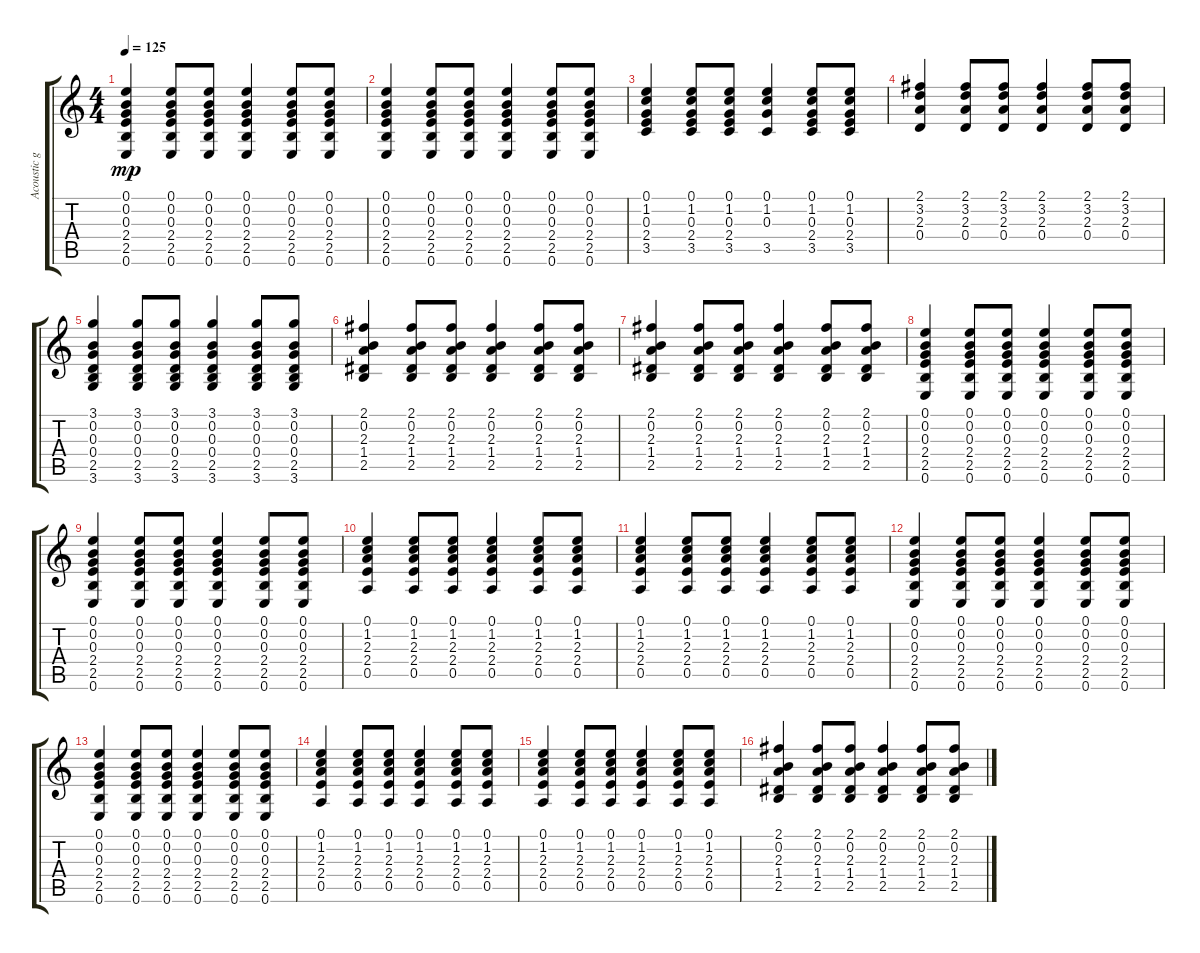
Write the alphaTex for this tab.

\track ("Acoustic guitar II" "Acoustic g") {instrument acousticguitarsteel}
\staff {score tabs}
\tuning (E4 B3 G3 D3 A2 E2) {hide}
\ts (4 4)
\tempo 125
\clef g2
\ks c
(0.1 0.2 0.3 2.4 2.5 0.6).4{dy mp} (0.1 0.2 0.3 2.4 2.5 0.6).8 (0.1 0.2 0.3 2.4 2.5 0.6).8 (0.1 0.2 0.3 2.4 2.5 0.6).4 (0.1 0.2 0.3 2.4 2.5 0.6).8 (0.1 0.2 0.3 2.4 2.5 0.6).8 |
(0.1 0.2 0.3 2.4 2.5 0.6).4 (0.1 0.2 0.3 2.4 2.5 0.6).8 (0.1 0.2 0.3 2.4 2.5 0.6).8 (0.1 0.2 0.3 2.4 2.5 0.6).4 (0.1 0.2 0.3 2.4 2.5 0.6).8 (0.1 0.2 0.3 2.4 2.5 0.6).8 |
(0.1 1.2 0.3 2.4 3.5).4 (0.1 1.2 0.3 2.4 3.5).8 (0.1 1.2 0.3 2.4 3.5).8 (0.1 1.2 0.3 3.5).4 (0.1 1.2 0.3 2.4 3.5).8 (0.1 1.2 0.3 2.4 3.5).8 |
(2.1 3.2 2.3 0.4).4 (2.1 3.2 2.3 0.4).8 (2.1 3.2 2.3 0.4).8 (2.1 3.2 2.3 0.4).4 (2.1 3.2 2.3 0.4).8 (2.1 3.2 2.3 0.4).8 |
(3.1 0.2 0.3 0.4 2.5 3.6).4 (3.1 0.2 0.3 0.4 2.5 3.6).8 (3.1 0.2 0.3 0.4 2.5 3.6).8 (3.1 0.2 0.3 0.4 2.5 3.6).4 (3.1 0.2 0.3 0.4 2.5 3.6).8 (3.1 0.2 0.3 0.4 2.5 3.6).8 |
(2.1 0.2 2.3 1.4 2.5).4 (2.1 0.2 2.3 1.4 2.5).8 (2.1 0.2 2.3 1.4 2.5).8 (2.1 0.2 2.3 1.4 2.5).4 (2.1 0.2 2.3 1.4 2.5).8 (2.1 0.2 2.3 1.4 2.5).8 |
(2.1 0.2 2.3 1.4 2.5).4 (2.1 0.2 2.3 1.4 2.5).8 (2.1 0.2 2.3 1.4 2.5).8 (2.1 0.2 2.3 1.4 2.5).4 (2.1 0.2 2.3 1.4 2.5).8 (2.1 0.2 2.3 1.4 2.5).8 |
(0.1 0.2 0.3 2.4 2.5 0.6).4 (0.1 0.2 0.3 2.4 2.5 0.6).8 (0.1 0.2 0.3 2.4 2.5 0.6).8 (0.1 0.2 0.3 2.4 2.5 0.6).4 (0.1 0.2 0.3 2.4 2.5 0.6).8 (0.1 0.2 0.3 2.4 2.5 0.6).8 |
(0.1 0.2 0.3 2.4 2.5 0.6).4 (0.1 0.2 0.3 2.4 2.5 0.6).8 (0.1 0.2 0.3 2.4 2.5 0.6).8 (0.1 0.2 0.3 2.4 2.5 0.6).4 (0.1 0.2 0.3 2.4 2.5 0.6).8 (0.1 0.2 0.3 2.4 2.5 0.6).8 |
(0.1 1.2 2.3 2.4 0.5).4 (0.1 1.2 2.3 2.4 0.5).8 (0.1 1.2 2.3 2.4 0.5).8 (0.1 1.2 2.3 2.4 0.5).4 (0.1 1.2 2.3 2.4 0.5).8 (0.1 1.2 2.3 2.4 0.5).8 |
(0.1 1.2 2.3 2.4 0.5).4 (0.1 1.2 2.3 2.4 0.5).8 (0.1 1.2 2.3 2.4 0.5).8 (0.1 1.2 2.3 2.4 0.5).4 (0.1 1.2 2.3 2.4 0.5).8 (0.1 1.2 2.3 2.4 0.5).8 |
(0.1 0.2 0.3 2.4 2.5 0.6).4 (0.1 0.2 0.3 2.4 2.5 0.6).8 (0.1 0.2 0.3 2.4 2.5 0.6).8 (0.1 0.2 0.3 2.4 2.5 0.6).4 (0.1 0.2 0.3 2.4 2.5 0.6).8 (0.1 0.2 0.3 2.4 2.5 0.6).8 |
(0.1 0.2 0.3 2.4 2.5 0.6).4 (0.1 0.2 0.3 2.4 2.5 0.6).8 (0.1 0.2 0.3 2.4 2.5 0.6).8 (0.1 0.2 0.3 2.4 2.5 0.6).4 (0.1 0.2 0.3 2.4 2.5 0.6).8 (0.1 0.2 0.3 2.4 2.5 0.6).8 |
(0.1 1.2 2.3 2.4 0.5).4 (0.1 1.2 2.3 2.4 0.5).8 (0.1 1.2 2.3 2.4 0.5).8 (0.1 1.2 2.3 2.4 0.5).4 (0.1 1.2 2.3 2.4 0.5).8 (0.1 1.2 2.3 2.4 0.5).8 |
(0.1 1.2 2.3 2.4 0.5).4 (0.1 1.2 2.3 2.4 0.5).8 (0.1 1.2 2.3 2.4 0.5).8 (0.1 1.2 2.3 2.4 0.5).4 (0.1 1.2 2.3 2.4 0.5).8 (0.1 1.2 2.3 2.4 0.5).8 |
(2.1 0.2 2.3 1.4 2.5).4 (2.1 0.2 2.3 1.4 2.5).8 (2.1 0.2 2.3 1.4 2.5).8 (2.1 0.2 2.3 1.4 2.5).4 (2.1 0.2 2.3 1.4 2.5).8 (2.1 0.2 2.3 1.4 2.5).8
